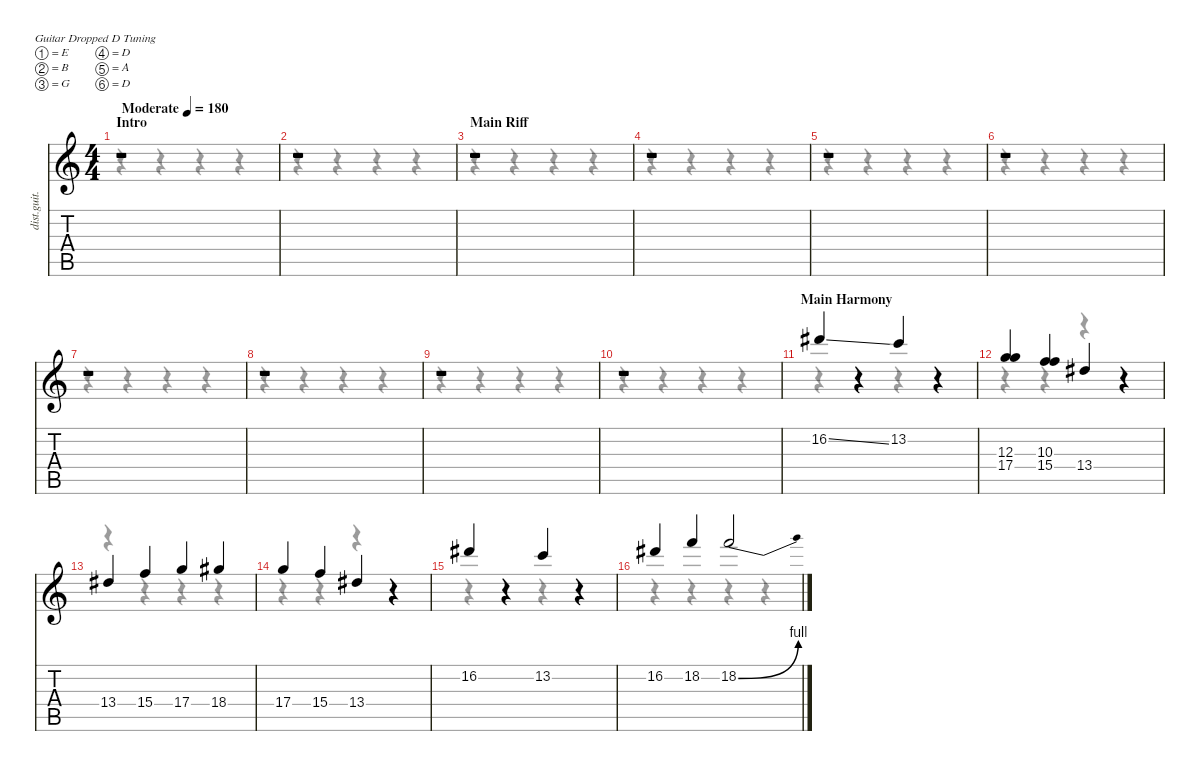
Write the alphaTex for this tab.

\defaultSystemsLayout 4
\hideDynamics
\bracketExtendMode nobrackets
\track ("Harmony" "dist.guit.") {instrument distortionguitar}
\staff {score tabs}
\tuning (E4 B3 G3 D3 A2 D2)
\voice
\ts (4 4)
\beaming (8 2 2 2 2)
\section ("" "Intro")
\tempo (180 "Moderate")
\clef g2
\ks c
r.1{dy f instrument distortionguitar} |
r.1 |
\section ("" "Main Riff")
r.1 |
r.1 |
r.1 |
r.1 |
r.1 |
r.1 |
r.1 |
r.1 |
\section ("" "Main Harmony")
16.2{ss acc #}.4 r.4 13.2.4 r.4 |
(12.3 17.4).4 (10.3 15.4).4 13.4{acc #}.4 r.4 |
13.4{acc #}.4 15.4.4 17.4.4 18.4{acc #}.4 |
17.4.4 15.4.4 13.4{acc #}.4 r.4 |
16.2{acc #}.4 r.4 13.2.4 r.4 |
16.2{acc #}.4 18.2.4 18.2{be (bend 0 0 60 4)}.2
\voice
\clef g2
\ottava regular
\simile none
\ks c
r.4{dy mf} r.4 r.4 r.4 |
r.4 r.4 r.4 r.4 |
r.4 r.4 r.4 r.4 |
r.4 r.4 r.4 r.4 |
r.4 r.4 r.4 r.4 |
r.4 r.4 r.4 r.4 |
r.4 r.4 r.4 r.4 |
r.4 r.4 r.4 r.4 |
r.4 r.4 r.4 r.4 |
r.4 r.4 r.4 r.4 |
r.4 r.4 r.4 r.4 |
r.4 r.4 r.4 r.4 |
r.4 r.4 r.4 r.4 |
r.4 r.4 r.4 r.4 |
r.4 r.4 r.4 r.4 |
r.4 r.4 r.4 r.4
